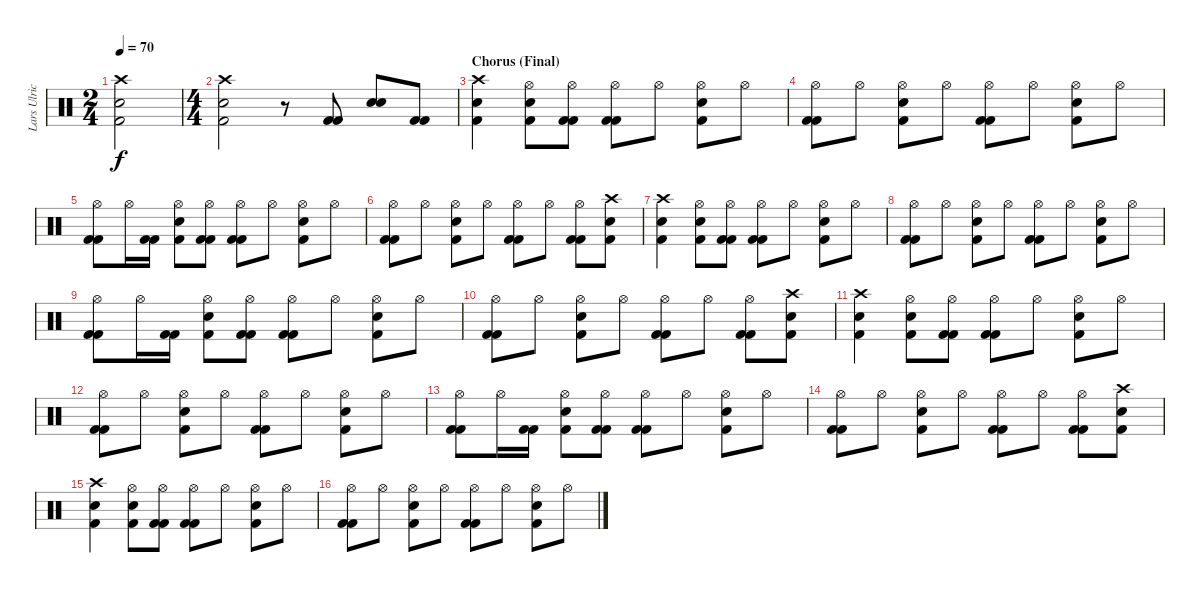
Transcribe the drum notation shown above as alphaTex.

\track ("Lars Ulrich (Drums)" "Lars Ulric") {instrument percussion}
\staff {score}
\articulation defaults
\ts (2 4)
\tempo 70
\clef neutral
\ks c
("Snare (hit) 2" "Kick (hit) 2" "Crash high (hit)").2{dy f} |
\ts (4 4)
("Snare (hit) 2" "Kick (hit) 2" "Crash high (hit)").2 r.8 ("Kick (hit) 2" "Kick (hit) 2").8 ("Snare (hit) 2" "Snare (hit) 2").8 ("Kick (hit) 2" "Kick (hit) 2").8 |
\section ("" "Chorus (Final)")
("Snare (hit) 2" "Kick (hit) 2" "Crash high (hit)").4 ("Snare (hit) 2" "Kick (hit) 2" "Hi-Hat (open)").8 ("Kick (hit) 2" "Kick (hit) 2" "Hi-Hat (open)").8 ("Kick (hit) 2" "Kick (hit) 2" "Hi-Hat (open)").8 "Hi-Hat (open)".8 ("Snare (hit) 2" "Kick (hit) 2" "Hi-Hat (open)").8 "Hi-Hat (open)".8 |
("Kick (hit) 2" "Kick (hit) 2" "Hi-Hat (open)").8 "Hi-Hat (open)".8 ("Snare (hit) 2" "Kick (hit) 2" "Hi-Hat (open)").8 "Hi-Hat (open)".8 ("Kick (hit) 2" "Kick (hit) 2" "Hi-Hat (open)").8 "Hi-Hat (open)".8 ("Snare (hit) 2" "Kick (hit) 2" "Hi-Hat (open)").8 "Hi-Hat (open)".8 |
("Kick (hit) 2" "Kick (hit) 2" "Hi-Hat (open)").8 "Hi-Hat (open)".16 ("Kick (hit) 2" "Kick (hit) 2").16 ("Snare (hit) 2" "Kick (hit) 2" "Hi-Hat (open)").8 ("Kick (hit) 2" "Kick (hit) 2" "Hi-Hat (open)").8 ("Kick (hit) 2" "Kick (hit) 2" "Hi-Hat (open)").8 "Hi-Hat (open)".8 ("Snare (hit) 2" "Kick (hit) 2" "Hi-Hat (open)").8 "Hi-Hat (open)".8 |
("Kick (hit) 2" "Kick (hit) 2" "Hi-Hat (open)").8 "Hi-Hat (open)".8 ("Snare (hit) 2" "Kick (hit) 2" "Hi-Hat (open)").8 "Hi-Hat (open)".8 ("Kick (hit) 2" "Kick (hit) 2" "Hi-Hat (open)").8 "Hi-Hat (open)".8 ("Kick (hit) 2" "Kick (hit) 2" "Hi-Hat (open)").8 ("Snare (hit) 2" "Kick (hit) 2" "Crash high (hit)").8 |
("Snare (hit) 2" "Kick (hit) 2" "Crash high (hit)").4 ("Snare (hit) 2" "Kick (hit) 2" "Hi-Hat (open)").8 ("Kick (hit) 2" "Kick (hit) 2" "Hi-Hat (open)").8 ("Kick (hit) 2" "Kick (hit) 2" "Hi-Hat (open)").8 "Hi-Hat (open)".8 ("Snare (hit) 2" "Kick (hit) 2" "Hi-Hat (open)").8 "Hi-Hat (open)".8 |
("Kick (hit) 2" "Kick (hit) 2" "Hi-Hat (open)").8 "Hi-Hat (open)".8 ("Snare (hit) 2" "Kick (hit) 2" "Hi-Hat (open)").8 "Hi-Hat (open)".8 ("Kick (hit) 2" "Kick (hit) 2" "Hi-Hat (open)").8 "Hi-Hat (open)".8 ("Snare (hit) 2" "Kick (hit) 2" "Hi-Hat (open)").8 "Hi-Hat (open)".8 |
("Kick (hit) 2" "Kick (hit) 2" "Hi-Hat (open)").8 "Hi-Hat (open)".16 ("Kick (hit) 2" "Kick (hit) 2").16 ("Snare (hit) 2" "Kick (hit) 2" "Hi-Hat (open)").8 ("Kick (hit) 2" "Kick (hit) 2" "Hi-Hat (open)").8 ("Kick (hit) 2" "Kick (hit) 2" "Hi-Hat (open)").8 "Hi-Hat (open)".8 ("Snare (hit) 2" "Kick (hit) 2" "Hi-Hat (open)").8 "Hi-Hat (open)".8 |
("Kick (hit) 2" "Kick (hit) 2" "Hi-Hat (open)").8 "Hi-Hat (open)".8 ("Snare (hit) 2" "Kick (hit) 2" "Hi-Hat (open)").8 "Hi-Hat (open)".8 ("Kick (hit) 2" "Kick (hit) 2" "Hi-Hat (open)").8 "Hi-Hat (open)".8 ("Kick (hit) 2" "Kick (hit) 2" "Hi-Hat (open)").8 ("Snare (hit) 2" "Kick (hit) 2" "Crash high (hit)").8 |
("Snare (hit) 2" "Kick (hit) 2" "Crash high (hit)").4 ("Snare (hit) 2" "Kick (hit) 2" "Hi-Hat (open)").8 ("Kick (hit) 2" "Kick (hit) 2" "Hi-Hat (open)").8 ("Kick (hit) 2" "Kick (hit) 2" "Hi-Hat (open)").8 "Hi-Hat (open)".8 ("Snare (hit) 2" "Kick (hit) 2" "Hi-Hat (open)").8 "Hi-Hat (open)".8 |
("Kick (hit) 2" "Kick (hit) 2" "Hi-Hat (open)").8 "Hi-Hat (open)".8 ("Snare (hit) 2" "Kick (hit) 2" "Hi-Hat (open)").8 "Hi-Hat (open)".8 ("Kick (hit) 2" "Kick (hit) 2" "Hi-Hat (open)").8 "Hi-Hat (open)".8 ("Snare (hit) 2" "Kick (hit) 2" "Hi-Hat (open)").8 "Hi-Hat (open)".8 |
("Kick (hit) 2" "Kick (hit) 2" "Hi-Hat (open)").8 "Hi-Hat (open)".16 ("Kick (hit) 2" "Kick (hit) 2").16 ("Snare (hit) 2" "Kick (hit) 2" "Hi-Hat (open)").8 ("Kick (hit) 2" "Kick (hit) 2" "Hi-Hat (open)").8 ("Kick (hit) 2" "Kick (hit) 2" "Hi-Hat (open)").8 "Hi-Hat (open)".8 ("Snare (hit) 2" "Kick (hit) 2" "Hi-Hat (open)").8 "Hi-Hat (open)".8 |
("Kick (hit) 2" "Kick (hit) 2" "Hi-Hat (open)").8 "Hi-Hat (open)".8 ("Snare (hit) 2" "Kick (hit) 2" "Hi-Hat (open)").8 "Hi-Hat (open)".8 ("Kick (hit) 2" "Kick (hit) 2" "Hi-Hat (open)").8 "Hi-Hat (open)".8 ("Kick (hit) 2" "Kick (hit) 2" "Hi-Hat (open)").8 ("Snare (hit) 2" "Kick (hit) 2" "Crash high (hit)").8 |
("Snare (hit) 2" "Kick (hit) 2" "Crash high (hit)").4 ("Snare (hit) 2" "Kick (hit) 2" "Hi-Hat (open)").8 ("Kick (hit) 2" "Kick (hit) 2" "Hi-Hat (open)").8 ("Kick (hit) 2" "Kick (hit) 2" "Hi-Hat (open)").8 "Hi-Hat (open)".8 ("Snare (hit) 2" "Kick (hit) 2" "Hi-Hat (open)").8 "Hi-Hat (open)".8 |
("Kick (hit) 2" "Kick (hit) 2" "Hi-Hat (open)").8 "Hi-Hat (open)".8 ("Snare (hit) 2" "Kick (hit) 2" "Hi-Hat (open)").8 "Hi-Hat (open)".8 ("Kick (hit) 2" "Kick (hit) 2" "Hi-Hat (open)").8 "Hi-Hat (open)".8 ("Snare (hit) 2" "Kick (hit) 2" "Hi-Hat (open)").8 "Hi-Hat (open)".8
